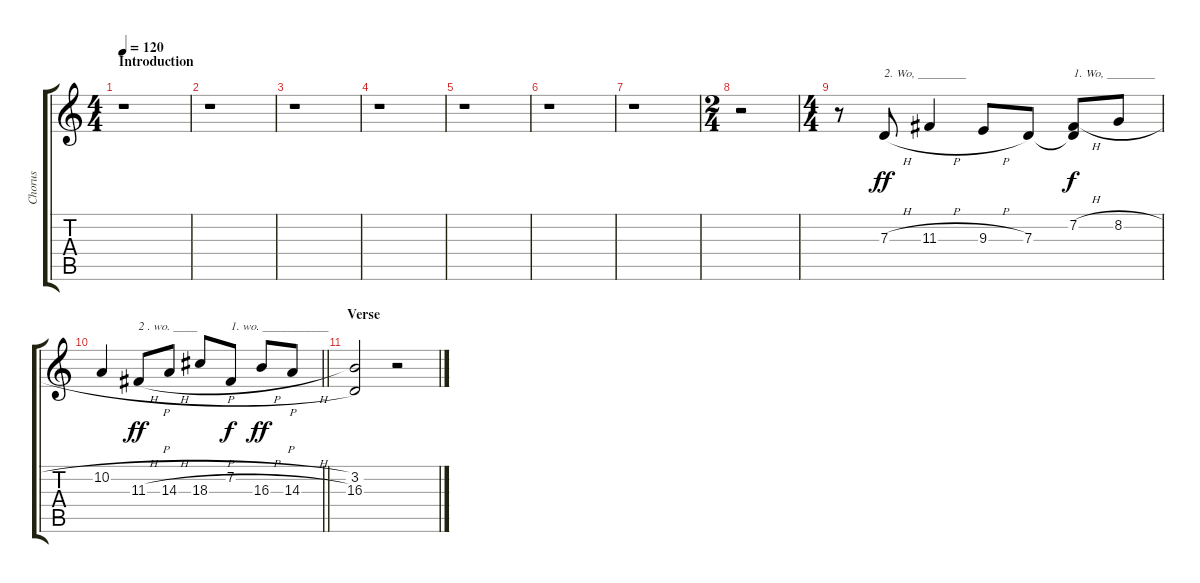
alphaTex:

\track ("Chorus" "Chorus") {instrument flute}
\staff {score tabs}
\tuning (E4 B3 G3 D3 A2 E2) {hide}
\ts (4 4)
\section ("" "Introduction")
\tempo 120
\clef g2
\ks c
r.1{dy ff instrument flute} |
r.1 |
r.1 |
r.1 |
r.1 |
r.1 |
r.1 |
\ts (2 4)
r.2 |
\ts (4 4)
r.8 7.3{h}.8{txt "2. Wo, ________"} 11.3{h}.4 9.3{h}.8 7.3.8 (7.2{h} 7.3{t}).8{txt "1. Wo, ________" dy f} 8.2{h}.8 |
\barLineRight lightlight
10.2{h}.4 11.3{h}.8{txt "2 . wo. ____" dy ff} 14.3{h}.8 18.3{h}.8 7.2{h}.8{txt "1. wo. ___________" dy f} 16.3{h}.8{dy ff} 14.3{h}.8 |
\section ("" "Verse")
(3.2 16.3).2 r.2
